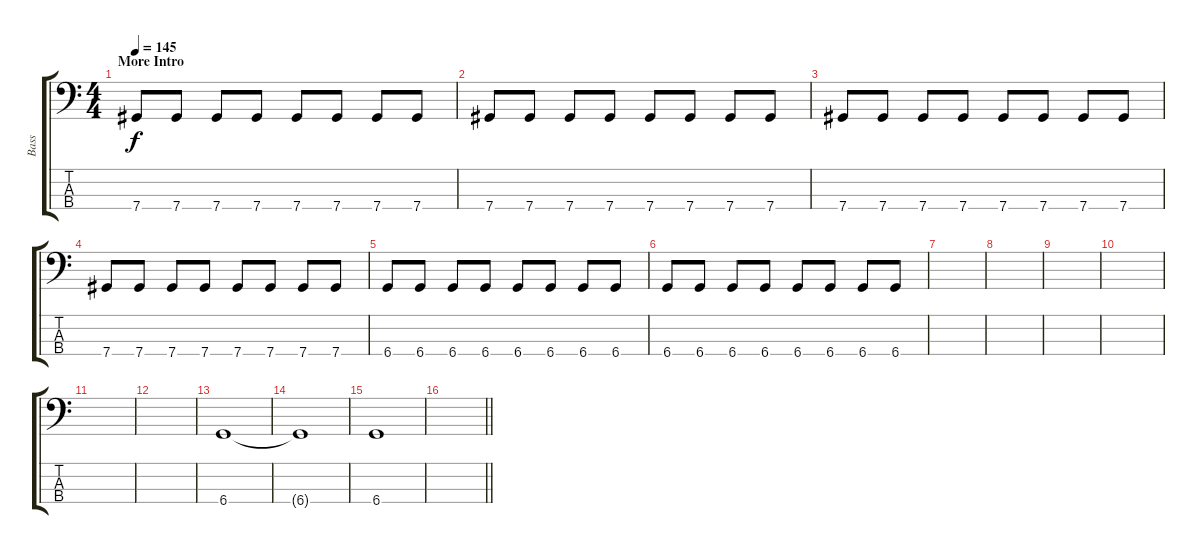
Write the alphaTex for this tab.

\track ("Bass" "Bass") {instrument electricbasspick}
\staff {score tabs}
\tuning (Gb2 Db2 Ab1 Db1) {hide}
\ts (4 4)
\section ("" "More Intro")
\tempo 145
\clef f4
\ks c
7.4.8{dy f} 7.4.8 7.4.8 7.4.8 7.4.8 7.4.8 7.4.8 7.4.8 |
7.4.8 7.4.8 7.4.8 7.4.8 7.4.8 7.4.8 7.4.8 7.4.8 |
7.4.8 7.4.8 7.4.8 7.4.8 7.4.8 7.4.8 7.4.8 7.4.8 |
7.4.8 7.4.8 7.4.8 7.4.8 7.4.8 7.4.8 7.4.8 7.4.8 |
6.4.8 6.4.8 6.4.8 6.4.8 6.4.8 6.4.8 6.4.8 6.4.8 |
6.4.8 6.4.8 6.4.8 6.4.8 6.4.8 6.4.8 6.4.8 6.4.8 |
|
|
|
|
|
|
6.4.1 |
6.4{t}.1 |
6.4.1 |
\barLineRight lightlight
